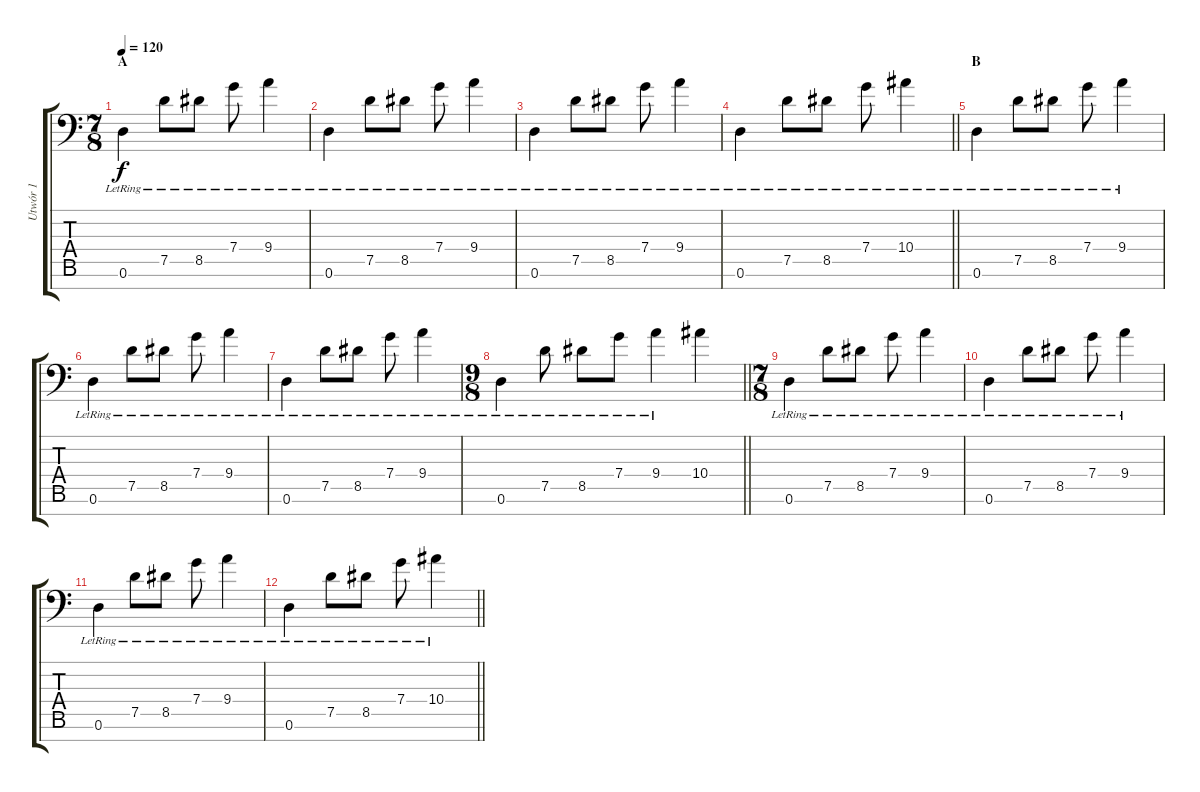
\track ("Utwór 1" "Utwór 1") {instrument electricguitarclean}
\staff {score tabs}
\tuning (D4 A3 F3 C3 G2 D2 A1) {hide}
\ts (7 8)
\section ("" "A")
\tempo 120
\clef f4
\ks c
0.6{lr}.4{dy f} 7.5{lr}.8 8.5{lr}.8 7.4{lr}.8 9.4{lr}.4 |
0.6{lr}.4 7.5{lr}.8 8.5{lr}.8 7.4{lr}.8 9.4{lr}.4 |
0.6{lr}.4 7.5{lr}.8 8.5{lr}.8 7.4{lr}.8 9.4{lr}.4 |
\barLineRight lightlight
0.6{lr}.4 7.5{lr}.8 8.5{lr}.8 7.4{lr}.8 10.4{lr}.4 |
\section ("" "B")
0.6{lr}.4 7.5{lr}.8 8.5{lr}.8 7.4{lr}.8 9.4{lr}.4 |
0.6{lr}.4 7.5{lr}.8 8.5{lr}.8 7.4{lr}.8 9.4{lr}.4 |
0.6{lr}.4 7.5{lr}.8 8.5{lr}.8 7.4{lr}.8 9.4{lr}.4 |
\ts (9 8)
\barLineRight lightlight
0.6{lr}.4 7.5{lr}.8 8.5{lr}.8 7.4{lr}.8 9.4{lr}.4 10.4.4 |
\ts (7 8)
0.6{lr}.4 7.5{lr}.8 8.5{lr}.8 7.4{lr}.8 9.4{lr}.4 |
0.6{lr}.4 7.5{lr}.8 8.5{lr}.8 7.4{lr}.8 9.4{lr}.4 |
0.6{lr}.4 7.5{lr}.8 8.5{lr}.8 7.4{lr}.8 9.4{lr}.4 |
\barLineRight lightlight
0.6{lr}.4 7.5{lr}.8 8.5{lr}.8 7.4{lr}.8 10.4{lr}.4
